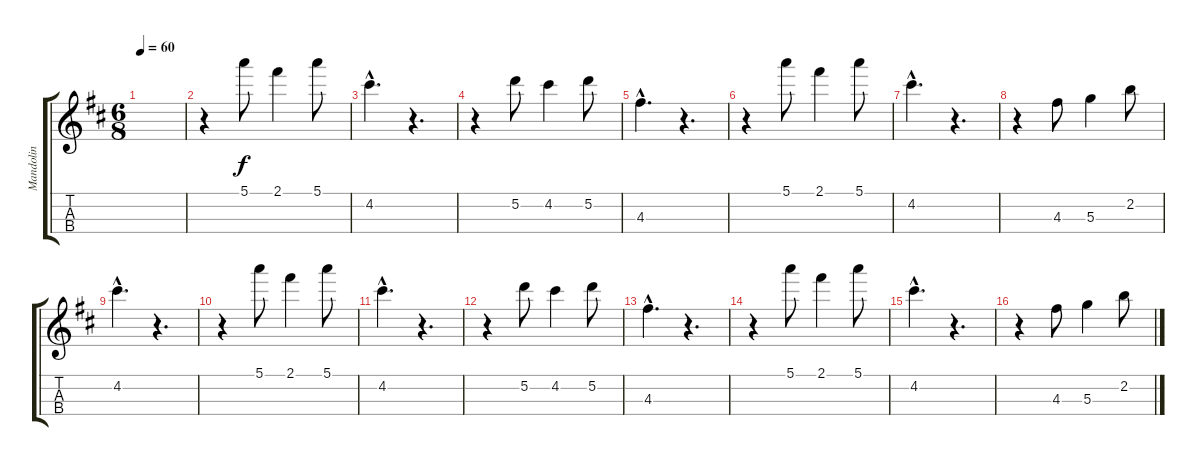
\track ("Mandolin" "Mandolin") {instrument acousticguitarnylon}
\staff {score tabs}
\tuning (E5 A4 D4 G3) {hide}
\ts (6 8)
\tempo 60
\clef g2
\ks bminor
|
r.4 5.1.8 2.1.4 5.1.8 |
4.2{hac}.4{d} r.4{d} |
r.4 5.2.8 4.2.4 5.2.8 |
4.3{hac}.4{d} r.4{d} |
r.4 5.1.8 2.1.4 5.1.8 |
4.2{hac}.4{d} r.4{d} |
r.4 4.3.8 5.3.4 2.2.8 |
4.2{hac}.4{d} r.4{d} |
r.4 5.1.8 2.1.4 5.1.8 |
4.2{hac}.4{d} r.4{d} |
r.4 5.2.8 4.2.4 5.2.8 |
4.3{hac}.4{d} r.4{d} |
r.4 5.1.8 2.1.4 5.1.8 |
4.2{hac}.4{d} r.4{d} |
r.4 4.3.8 5.3.4 2.2.8
